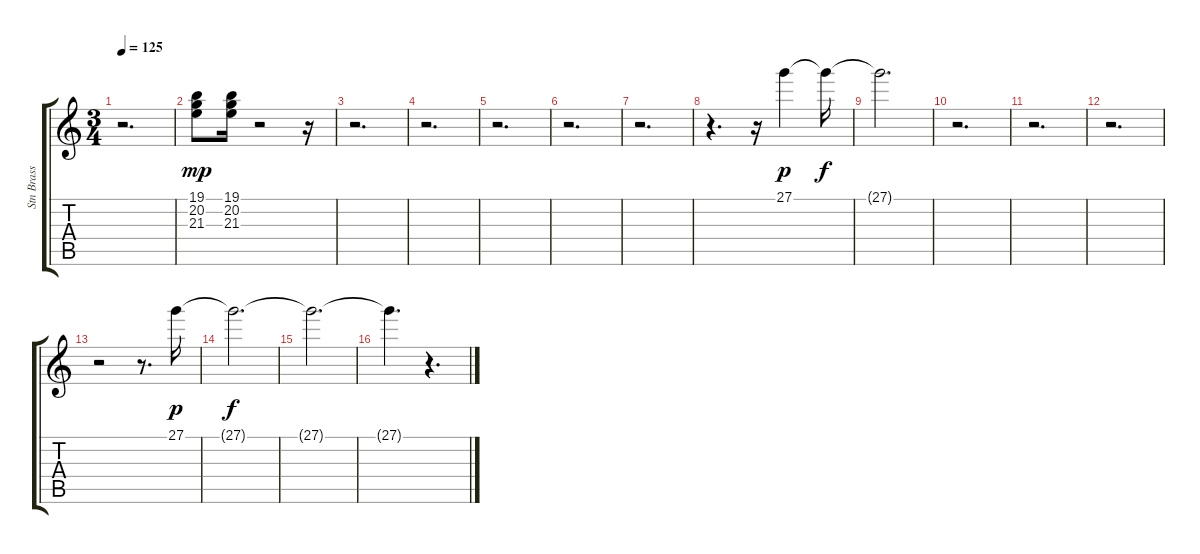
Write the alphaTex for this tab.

\track ("Stn Brass" "Stn Brass") {instrument synthstrings1}
\staff {score tabs}
\tuning (E4 B3 G3 D3 A2 E2) {hide}
\ts (3 4)
\tempo 125
\clef g2
\ks c
r.2{d dy mp} |
(19.1 20.2 21.3).8 (19.1 20.2 21.3).16 r.2 r.16 |
r.2{d} |
r.2{d} |
r.2{d} |
r.2{d} |
r.2{d} |
r.4{d} r.16 27.1.4{dy p} 27.1{t}.16{dy f} |
27.1{t}.2{d} |
r.2{d} |
r.2{d} |
r.2{d} |
r.2 r.8{d} 27.1.16{dy p} |
27.1{t}.2{d dy f} |
27.1{t}.2{d} |
27.1{t}.4{d} r.4{d}
